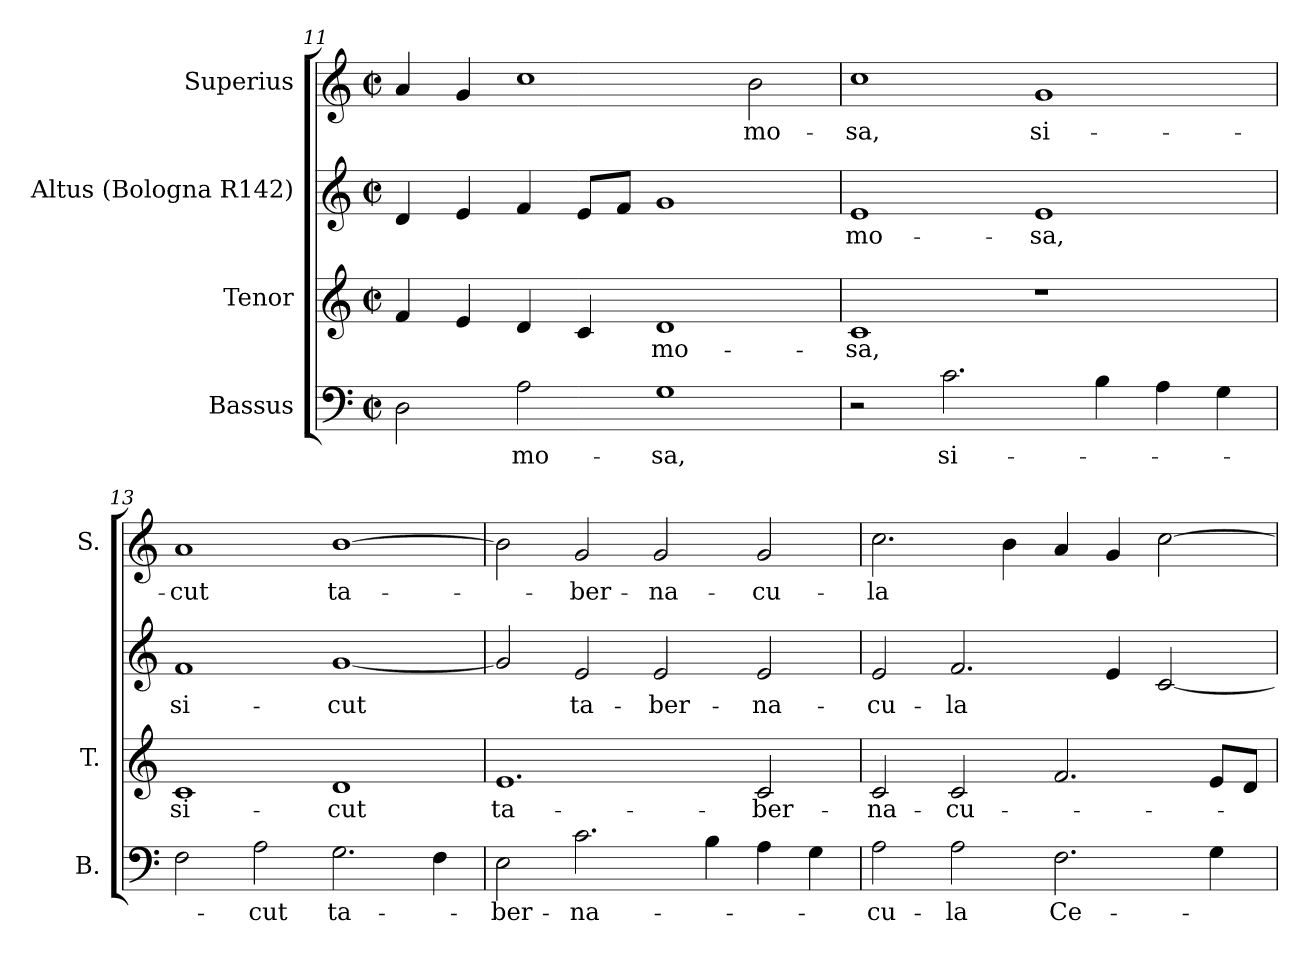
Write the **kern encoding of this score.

**kern	**text	**kern	**text	**kern	**text	**kern	**text
*part4	*part4	*part3	*part3	*part2	*part2	*part1	*part1
*staff4	*staff4	*staff3	*staff3	*staff2	*staff2	*staff1	*staff1
*I"Bassus	*	*I"Tenor	*	*I"Altus (Bologna R142)	*	*I"Superius	*
*I'B.	*	*I'T.	*	*	*	*I'S.	*
*clefF4	*	*clefG2	*	*clefG2	*	*clefG2	*
*k[]	*	*k[]	*	*k[]	*	*k[]	*
*C:	*	*C:	*	*C:	*	*C:	*
*M2/2	*	*M2/2	*	*M2/2	*	*M2/2	*
*met(c|)	*	*met(c|)	*	*met(c|)	*	*met(c|)	*
=11	=11	=11	=11	=11	=11	=11	=11
2Di\	.	4fi/	.	4di/	.	4ai/	.
.	.	4ei/	.	4ei/	.	4gi/	.
!	!LO:LY:b:color=#000000	!	!	!	!	!	!
2Ai\	-mo-	4di/	.	4fi/	.	1cci	.
.	.	4ci/	.	8ei/L	.	.	.
.	.	.	.	8fi/J	.	.	.
!	!LO:LY:b:color=#000000	!	!	!	!	!	!
!	!	!	!LO:LY:b:color=#000000	!	!	!	!
1Gi	-sa,	1di	-mo-	1gi	.	.	.
!	!	!	!	!	!	!	!LO:LY:b:color=#000000
.	.	.	.	.	.	2bi\	-mo-
=12	=12	=12	=12	=12	=12	=12	=12
!	!	!	!LO:LY:b:color=#000000	!	!	!	!
!	!	!	!	!	!LO:LY:b:color=#000000	!	!
!	!	!	!	!	!	!	!LO:LY:b:color=#000000
2r	.	1ci	-sa,	1ei	-mo-	1cci	-sa,
!	!LO:LY:b:color=#000000	!	!	!	!	!	!
2.ci\	si-	.	.	.	.	.	.
!	!	!	!	!	!LO:LY:b:color=#000000	!	!
!	!	!	!	!	!	!	!LO:LY:b:color=#000000
.	.	1r	.	1ei	-sa,	1gi	si-
4Bi\	.	.	.	.	.	.	.
4Ai\	.	.	.	.	.	.	.
4Gi\	.	.	.	.	.	.	.
=13	=13	=13	=13	=13	=13	=13	=13
!	!	!	!LO:LY:b:color=#000000	!	!	!	!
!	!	!	!	!	!LO:LY:b:color=#000000	!	!
!	!	!	!	!	!	!	!LO:LY:b:color=#000000
2Fi\	.	1ci	si-	1fi	si-	1ai	-cut
!	!LO:LY:b:color=#000000	!	!	!	!	!	!
2Ai\	-cut	.	.	.	.	.	.
!	!LO:LY:b:color=#000000	!	!	!	!	!	!
!	!	!	!LO:LY:b:color=#000000	!	!	!	!
!	!	!	!	!	!LO:LY:b:color=#000000	!	!
!	!	!	!	!	!	!	!LO:LY:b:color=#000000
2.Gi\	ta-	1di	-cut	[<1gi	-cut	[>1bi	ta-
4Fi\	.	.	.	.	.	.	.
=14	=14	=14	=14	=14	=14	=14	=14
!	!LO:LY:b:color=#000000	!	!	!	!	!	!
!	!	!	!LO:LY:b:color=#000000	!	!	!	!
2Ei\	-ber-	1.ei	ta-	2gi/]	.	2bi\]	.
!	!LO:LY:b:color=#000000	!	!	!	!	!	!
!	!	!	!	!	!LO:LY:b:color=#000000	!	!
!	!	!	!	!	!	!	!LO:LY:b:color=#000000
2.ci\	-na-	.	.	2ei/	ta-	2gi/	-ber-
!	!	!	!	!	!LO:LY:b:color=#000000	!	!
!	!	!	!	!	!	!	!LO:LY:b:color=#000000
.	.	.	.	2ei/	-ber-	2gi/	-na-
4Bi\	.	.	.	.	.	.	.
!	!	!	!LO:LY:b:color=#000000	!	!	!	!
!	!	!	!	!	!LO:LY:b:color=#000000	!	!
!	!	!	!	!	!	!	!LO:LY:b:color=#000000
4Ai\	.	2ci/	-ber-	2ei/	-na-	2gi/	-cu-
4Gi\	.	.	.	.	.	.	.
!!LO:LB:g=z
=15	=15	=15	=15	=15	=15	=15	=15
!	!LO:LY:b:color=#000000	!	!	!	!	!	!
!	!	!	!LO:LY:b:color=#000000	!	!	!	!
!	!	!	!	!	!LO:LY:b:color=#000000	!	!
!	!	!	!	!	!	!	!LO:LY:b:color=#000000
2Ai\	-cu-	2ci/	-na-	2ei/	-cu-	2.cci\	-la
!	!LO:LY:b:color=#000000	!	!	!	!	!	!
!	!	!	!LO:LY:b:color=#000000	!	!	!	!
!	!	!	!	!	!LO:LY:b:color=#000000	!	!
2Ai\	-la	2ci/	-cu-	2.fi/	-la	.	.
.	.	.	.	.	.	4bi\	.
!	!LO:LY:b:color=#000000	!	!	!	!	!	!
2.Fi\	Ce-	2.fi/	.	.	.	4ai/	.
.	.	.	.	4ei/	.	4gi/	.
.	.	.	.	[<2ci/	.	[>2cci\	.
4Gi\	.	8ei/L	.	.	.	.	.
.	.	8di/J	.	.	.	.	.
=	=	=	=	=	=	=	=
*-	*-	*-	*-	*-	*-	*-	*-
